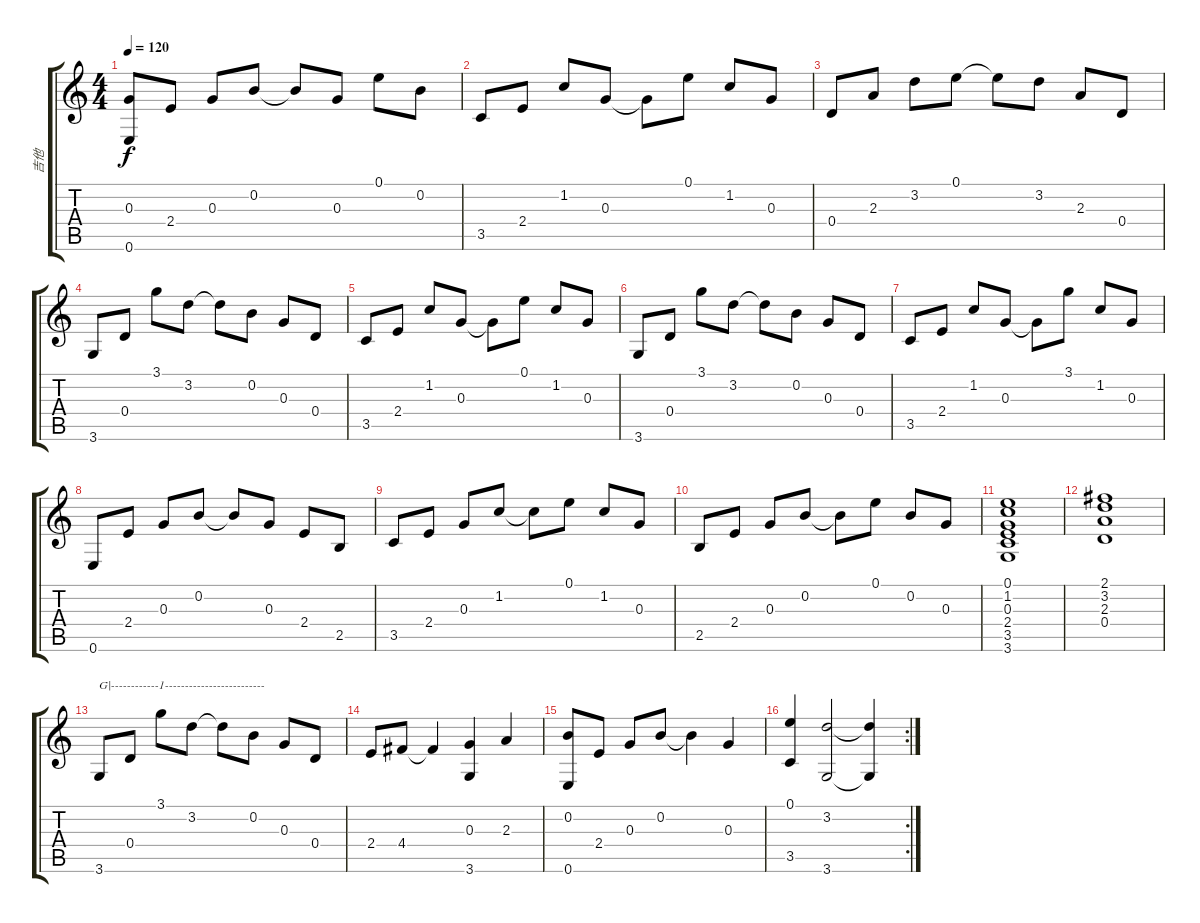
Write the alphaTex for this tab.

\track ("吉他" "吉他") {instrument acousticguitarnylon}
\staff {score tabs}
\tuning (E4 B3 G3 D3 A2 E2) {hide}
\ts (4 4)
\tempo 120
\clef g2
\ks c
(0.3 0.6).8{dy f} 2.4.8 0.3.8 0.2.8 0.2{t}.8 0.3.8 0.1.8 0.2.8 |
3.5.8 2.4.8 1.2.8 0.3.8 0.3{t}.8 0.1.8 1.2.8 0.3.8 |
0.4.8 2.3.8 3.2.8 0.1.8 0.1{t}.8 3.2.8 2.3.8 0.4.8 |
3.6.8 0.4.8 3.1.8 3.2.8 3.2{t}.8 0.2.8 0.3.8 0.4.8 |
3.5.8 2.4.8 1.2.8 0.3.8 0.3{t}.8 0.1.8 1.2.8 0.3.8 |
3.6.8 0.4.8 3.1.8 3.2.8 3.2{t}.8 0.2.8 0.3.8 0.4.8 |
3.5.8 2.4.8 1.2.8 0.3.8 0.3{t}.8 3.1.8 1.2.8 0.3.8 |
0.6.8 2.4.8 0.3.8 0.2.8 0.2{t}.8 0.3.8 2.4.8 2.5.8 |
3.5.8 2.4.8 0.3.8 1.2.8 1.2{t}.8 0.1.8 1.2.8 0.3.8 |
2.5.8 2.4.8 0.3.8 0.2.8 0.2{t}.8 0.1.8 0.2.8 0.3.8 |
(0.1 1.2 0.3 2.4 3.5 3.6).1 |
(2.1 3.2 2.3 0.4).1 |
3.6.8{txt "G|------------1-------------------------"} 0.4.8 3.1.8 3.2.8 3.2{t}.8 0.2.8 0.3.8 0.4.8 |
2.4.8 4.4.8 4.4{t}.4 (0.3 3.6).4 2.3.4 |
(0.2 0.6).8 2.4.8 0.3.8 0.2.8 0.2{t}.4 0.3.4 |
\rc 2
(0.1 3.5).4 (3.2 3.6).2 (3.2{t} 3.6{t}).4
